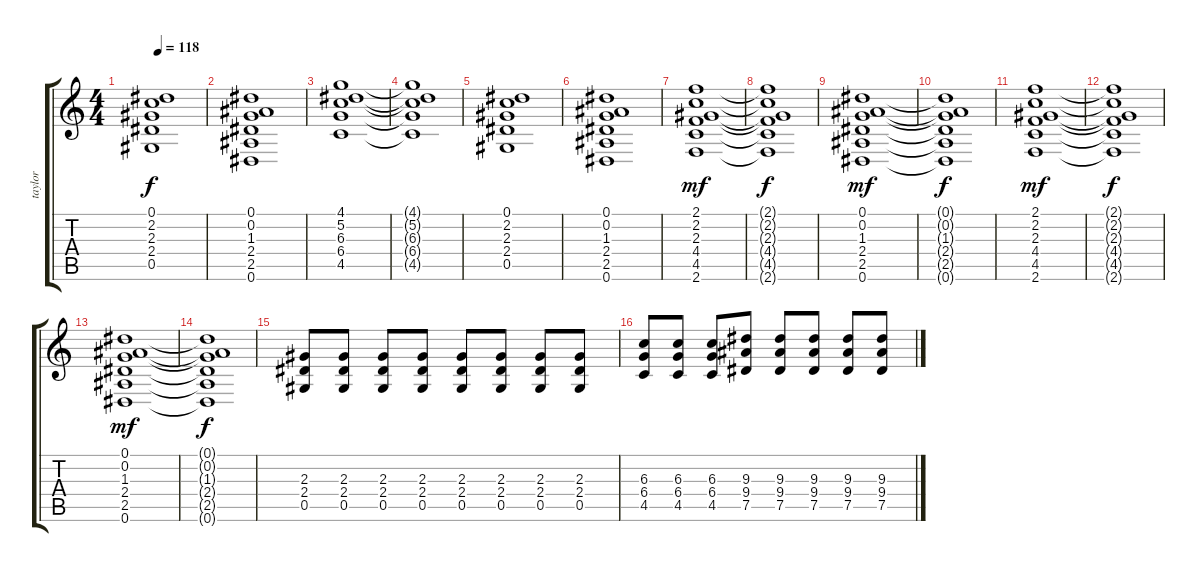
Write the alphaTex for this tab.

\track ("taylor" "taylor") {instrument electricguitarjazz}
\staff {score tabs}
\tuning (Eb4 Bb3 Gb3 Db3 Ab2 Eb2) {hide}
\ts (4 4)
\tempo 118
\clef g2
\ks c
(0.1 2.2 2.3 2.4 0.5).1{dy f} |
(0.1 0.2 1.3 2.4 2.5 0.6).1 |
(4.1 5.2 6.3 6.4 4.5).1 |
(4.1{t} 5.2{t} 6.3{t} 6.4{t} 4.5{t}).1 |
(0.1 2.2 2.3 2.4 0.5).1 |
(0.1 0.2 1.3 2.4 2.5 0.6).1 |
(2.1 2.2 2.3 4.4 4.5 2.6).1{dy mf} |
(2.1{t} 2.2{t} 2.3{t} 4.4{t} 4.5{t} 2.6{t}).1{dy f} |
(0.1 0.2 1.3 2.4 2.5 0.6).1{dy mf} |
(0.1{t} 0.2{t} 1.3{t} 2.4{t} 2.5{t} 0.6{t}).1{dy f} |
(2.1 2.2 2.3 4.4 4.5 2.6).1{dy mf} |
(2.1{t} 2.2{t} 2.3{t} 4.4{t} 4.5{t} 2.6{t}).1{dy f} |
(0.1 0.2 1.3 2.4 2.5 0.6).1{dy mf} |
(0.1{t} 0.2{t} 1.3{t} 2.4{t} 2.5{t} 0.6{t}).1{dy f} |
(2.3 2.4 0.5).8 (2.3 2.4 0.5).8 (2.3 2.4 0.5).8 (2.3 2.4 0.5).8 (2.3 2.4 0.5).8 (2.3 2.4 0.5).8 (2.3 2.4 0.5).8 (2.3 2.4 0.5).8 |
(6.3 6.4 4.5).8 (6.3 6.4 4.5).8 (6.3 6.4 4.5).8 (9.3 9.4 7.5).8 (9.3 9.4 7.5).8 (9.3 9.4 7.5).8 (9.3 9.4 7.5).8 (9.3 9.4 7.5).8
